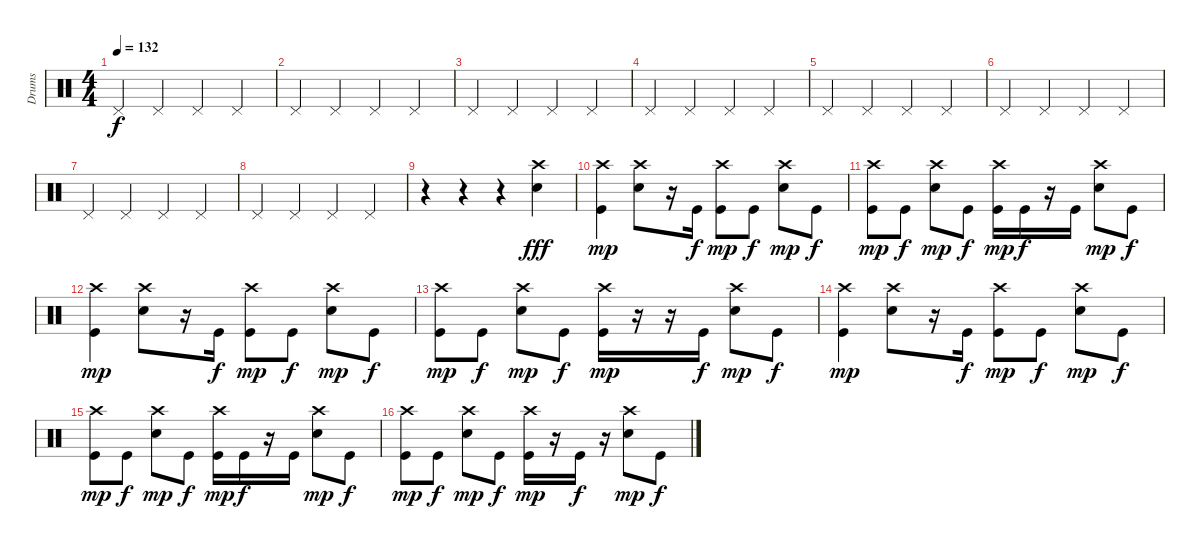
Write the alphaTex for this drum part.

\track ("Drums" "Drums") {instrument percussion}
\staff {score}
\articulation defaults
\ts (4 4)
\tempo 132
\clef neutral
\ks c "Pedal Hi-Hat (hit)".4{dy f} "Pedal Hi-Hat (hit)".4 "Pedal Hi-Hat (hit)".4 "Pedal Hi-Hat (hit)".4
|
"Pedal Hi-Hat (hit)".4 "Pedal Hi-Hat (hit)".4 "Pedal Hi-Hat (hit)".4 "Pedal Hi-Hat (hit)".4 |
"Pedal Hi-Hat (hit)".4 "Pedal Hi-Hat (hit)".4 "Pedal Hi-Hat (hit)".4 "Pedal Hi-Hat (hit)".4 |
"Pedal Hi-Hat (hit)".4 "Pedal Hi-Hat (hit)".4 "Pedal Hi-Hat (hit)".4 "Pedal Hi-Hat (hit)".4 |
"Pedal Hi-Hat (hit)".4 "Pedal Hi-Hat (hit)".4 "Pedal Hi-Hat (hit)".4 "Pedal Hi-Hat (hit)".4 |
"Pedal Hi-Hat (hit)".4 "Pedal Hi-Hat (hit)".4 "Pedal Hi-Hat (hit)".4 "Pedal Hi-Hat (hit)".4 |
"Pedal Hi-Hat (hit)".4 "Pedal Hi-Hat (hit)".4 "Pedal Hi-Hat (hit)".4 "Pedal Hi-Hat (hit)".4 |
"Pedal Hi-Hat (hit)".4 "Pedal Hi-Hat (hit)".4 "Pedal Hi-Hat (hit)".4 "Pedal Hi-Hat (hit)".4 |
r.4 r.4 r.4 ("Crash high (hit)" "Snare (hit) 2").4{dy fff} |
("Crash high (hit)" "Kick (hit)").4{dy mp} ("Crash high (hit)" "Snare (hit) 2").8 r.16 "Kick (hit)".16{dy f} ("Crash high (hit)" "Kick (hit)").8{dy mp} "Kick (hit)".8{dy f} ("Crash high (hit)" "Snare (hit) 2").8{dy mp} "Kick (hit)".8{dy f} |
("Crash high (hit)" "Kick (hit)").8{dy mp} "Kick (hit)".8{dy f} ("Crash high (hit)" "Snare (hit) 2").8{dy mp} "Kick (hit)".8{dy f} ("Crash high (hit)" "Kick (hit)").16{dy mp} "Kick (hit)".16{dy f} r.16 "Kick (hit)".16 ("Crash high (hit)" "Snare (hit) 2").8{dy mp} "Kick (hit)".8{dy f} |
("Crash high (hit)" "Kick (hit)").4{dy mp} ("Crash high (hit)" "Snare (hit) 2").8 r.16 "Kick (hit)".16{dy f} ("Crash high (hit)" "Kick (hit)").8{dy mp} "Kick (hit)".8{dy f} ("Crash high (hit)" "Snare (hit) 2").8{dy mp} "Kick (hit)".8{dy f} |
("Crash high (hit)" "Kick (hit)").8{dy mp} "Kick (hit)".8{dy f} ("Crash high (hit)" "Snare (hit) 2").8{dy mp} "Kick (hit)".8{dy f} ("Crash high (hit)" "Kick (hit)").16{dy mp} r.16 r.16 "Kick (hit)".16{dy f} ("Crash high (hit)" "Snare (hit) 2").8{dy mp} "Kick (hit)".8{dy f} |
("Crash high (hit)" "Kick (hit)").4{dy mp} ("Crash high (hit)" "Snare (hit) 2").8 r.16 "Kick (hit)".16{dy f} ("Crash high (hit)" "Kick (hit)").8{dy mp} "Kick (hit)".8{dy f} ("Crash high (hit)" "Snare (hit) 2").8{dy mp} "Kick (hit)".8{dy f} |
("Crash high (hit)" "Kick (hit)").8{dy mp} "Kick (hit)".8{dy f} ("Crash high (hit)" "Snare (hit) 2").8{dy mp} "Kick (hit)".8{dy f} ("Crash high (hit)" "Kick (hit)").16{dy mp} "Kick (hit)".16{dy f} r.16 "Kick (hit)".16 ("Crash high (hit)" "Snare (hit) 2").8{dy mp} "Kick (hit)".8{dy f} |
("Crash high (hit)" "Kick (hit)").8{dy mp} "Kick (hit)".8{dy f} ("Crash high (hit)" "Snare (hit) 2").8{dy mp} "Kick (hit)".8{dy f} ("Crash high (hit)" "Kick (hit)").16{dy mp} r.16 "Kick (hit)".16{dy f} r.16 ("Crash high (hit)" "Snare (hit) 2").8{dy mp} "Kick (hit)".8{dy f}
